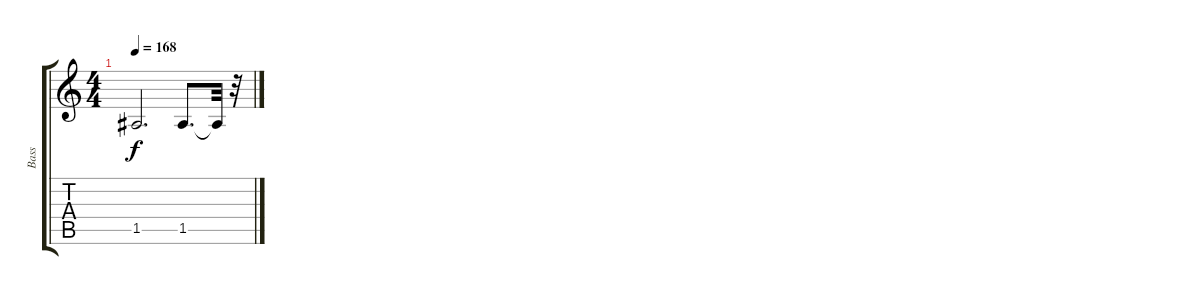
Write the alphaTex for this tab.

\track ("Bass" "Bass") {instrument electricbasspick}
\staff {score tabs}
\tuning (E4 B3 G3 D3 A2 E2) {hide}
\ts (4 4)
\tempo 168
\clef g2
\ks c
1.5{t}.2{d dy f} 1.5.8{d} 1.5{t}.32 r.32
